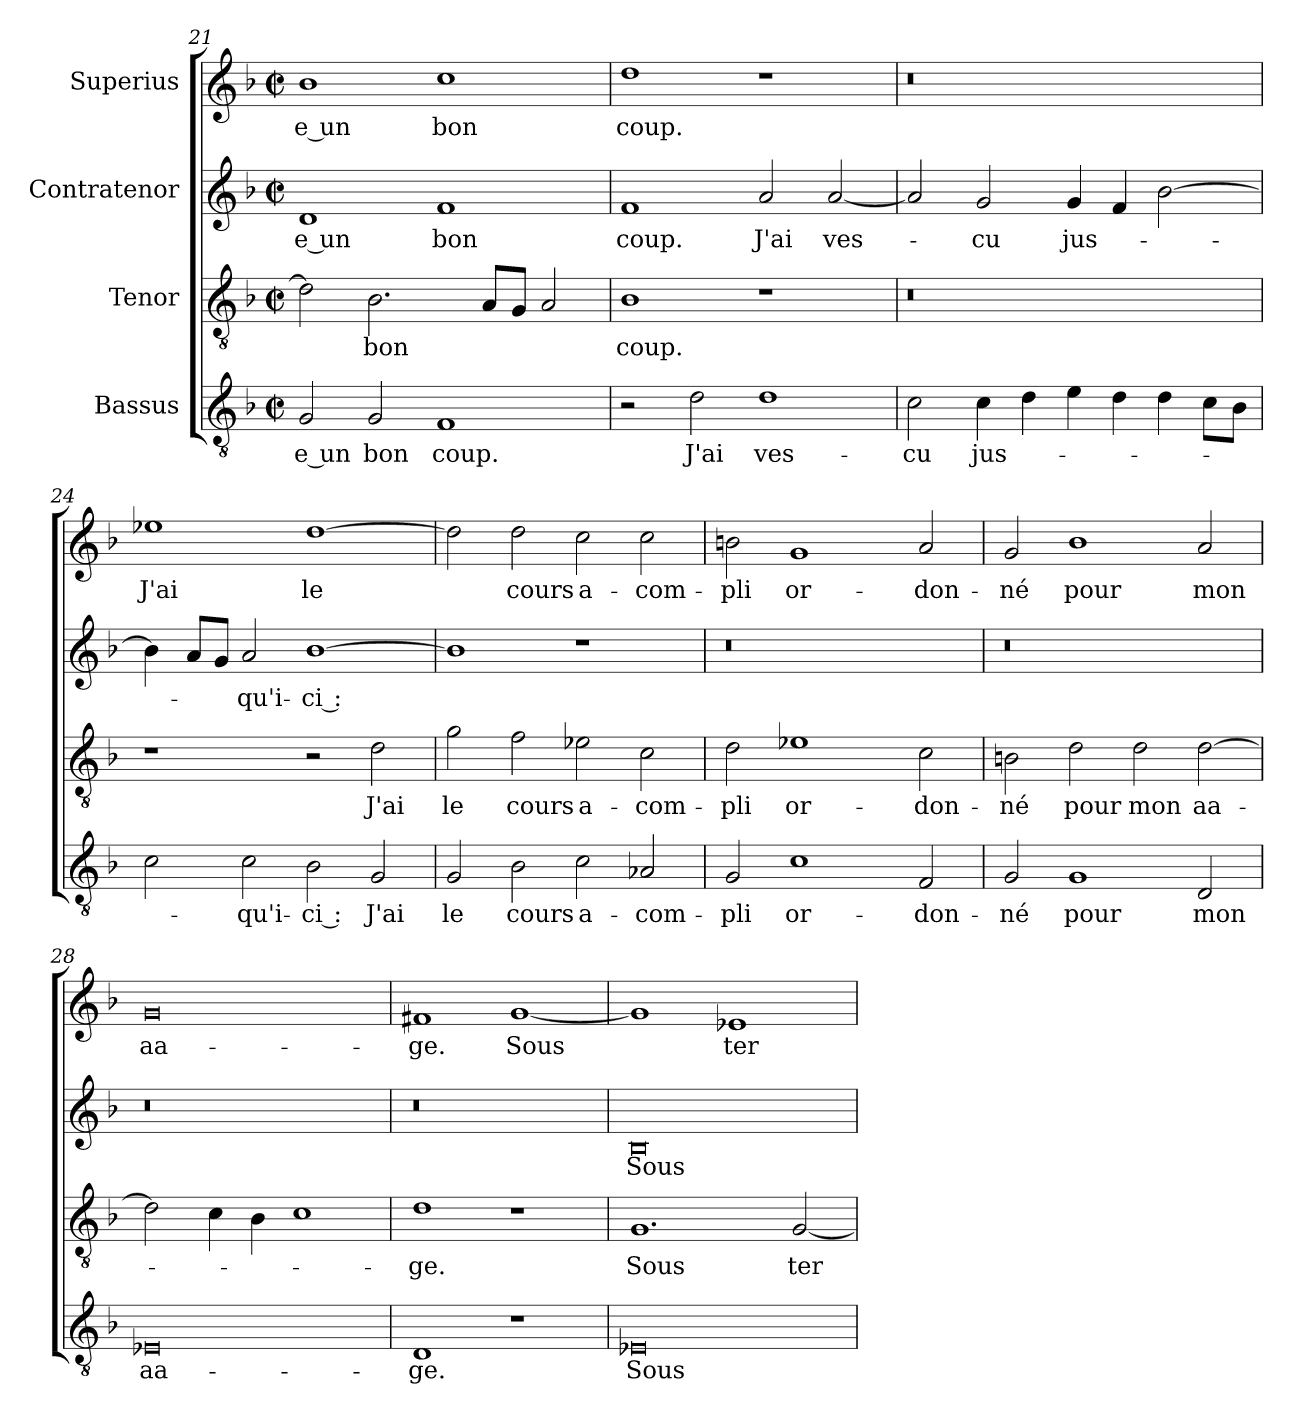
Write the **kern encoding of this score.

**kern	**text	**kern	**text	**kern	**text	**kern	**text
*part4	*part4	*part3	*part3	*part2	*part2	*part1	*part1
*staff4	*staff4	*staff3	*staff3	*staff2	*staff2	*staff1	*staff1
*I"Bassus	*	*I"Tenor	*	*I"Contratenor	*	*I"Superius	*
*clefGv2	*	*clefGv2	*	*clefG2	*	*clefG2	*
*k[b-]	*	*k[b-]	*	*k[b-]	*	*k[b-]	*
*F:	*	*F:	*	*F:	*	*F:	*
*M2/2	*	*M2/2	*	*M2/2	*	*M2/2	*
*met(c|)	*	*met(c|)	*	*met(c|)	*	*met(c|)	*
=21	=21	=21	=21	=21	=21	=21	=21
2G/	-e un	2d\]	.	1d/	-e un	1b-\	-e un
2G/	bon	2.B-\	bon	.	.	.	.
1F/	coup.	.	.	1f/	bon	1cc\	bon
.	.	8A/L	.	.	.	.	.
.	.	8G/J	.	.	.	.	.
.	.	2A/	.	.	.	.	.
=22	=22	=22	=22	=22	=22	=22	=22
2r	.	1B-\	coup.	1f/	coup.	1dd\	coup.
2d\	J'ai	.	.	.	.	.	.
1d\	ves-	1r	.	2a/	J'ai	1r	.
.	.	.	.	[2a/	ves-	.	.
=23	=23	=23	=23	=23	=23	=23	=23
!	!	!LO:N:vis=0	!	!	!	!LO:N:vis=0	!
2c\	-cu	1r	.	2a/]	.	1r	.
4c\	jus-	.	.	2g/	-cu	.	.
4d\	.	.	.	.	.	.	.
4e\	.	1ryy	.	4g/	jus-	1ryy	.
4d\	.	.	.	4f/	.	.	.
4d\	.	.	.	[2b-\	.	.	.
8c\L	.	.	.	.	.	.	.
8B-\J	.	.	.	.	.	.	.
=24	=24	=24	=24	=24	=24	=24	=24
2c\	.	1r	.	4b-\]	.	1ee-X\	J'ai
.	.	.	.	8a/L	.	.	.
.	.	.	.	8g/J	.	.	.
2c\	-qu'i-	.	.	2a/	-qu'i-	.	.
2B-\	-ci :	2r	.	[1b-\	-ci :	[1dd\	le
2G/	J'ai	2d\	J'ai	.	.	.	.
!!LO:LB:g=z
=25	=25	=25	=25	=25	=25	=25	=25
2G/	le	2g\	le	1b-\]	.	2dd\]	.
2B-\	cours	2f\	cours	.	.	2dd\	cours
2c\	a-	2e-X\	a-	1r	.	2cc\	a-
2A-X/	-com-	2c\	-com-	.	.	2cc\	-com-
=26	=26	=26	=26	=26	=26	=26	=26
!	!	!	!	!LO:N:vis=0	!	!	!
2G/	-pli	2d\	-pli	1r	.	2bn\	-pli
1c\	or-	1e-X\	or-	.	.	1g/	or-
.	.	.	.	1ryy	.	.	.
2F/	-don-	2c\	-don-	.	.	2a/	-don-
=27	=27	=27	=27	=27	=27	=27	=27
!	!	!	!	!LO:N:vis=0	!	!	!
2G/	-né	2Bn\	-né	1r	.	2g/	-né
1G/	pour	2d\	pour	.	.	1b-\	pour
.	.	2d\	mon	1ryy	.	.	.
2D/	mon	[2d\	aa-	.	.	2a/	mon
=28	=28	=28	=28	=28	=28	=28	=28
!	!	!	!	!LO:N:vis=0	!	!	!
0E-X/	aa-	2d\]	.	1r	.	0g/	aa-
.	.	4c\	.	.	.	.	.
.	.	4B-\	.	.	.	.	.
.	.	1c\	.	1ryy	.	.	.
=29	=29	=29	=29	=29	=29	=29	=29
!	!	!	!	!LO:N:vis=0	!	!	!
1D/	-ge.	1d\	-ge.	1r	.	1f#X/	-ge.
1r	.	1r	.	1ryy	.	[1g/	Sous
=30	=30	=30	=30	=30	=30	=30	=30
0E-X/	Sous	1.G/	Sous	0B-/	Sous	1g/]	.
.	.	.	.	.	.	1e-X/	ter-
.	.	[2G/	ter-	.	.	.	.
=	=	=	=	=	=	=	=
*-	*-	*-	*-	*-	*-	*-	*-
